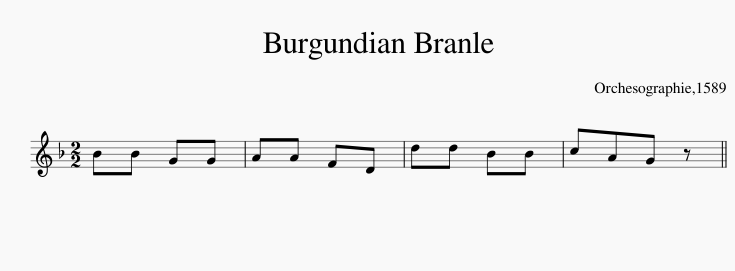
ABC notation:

X:1
L:1/8
M:2/2
I:linebreak $
K:F
V:1 treble
V:1
 BB GG | AA FD | dd BB | cAG z || %4
